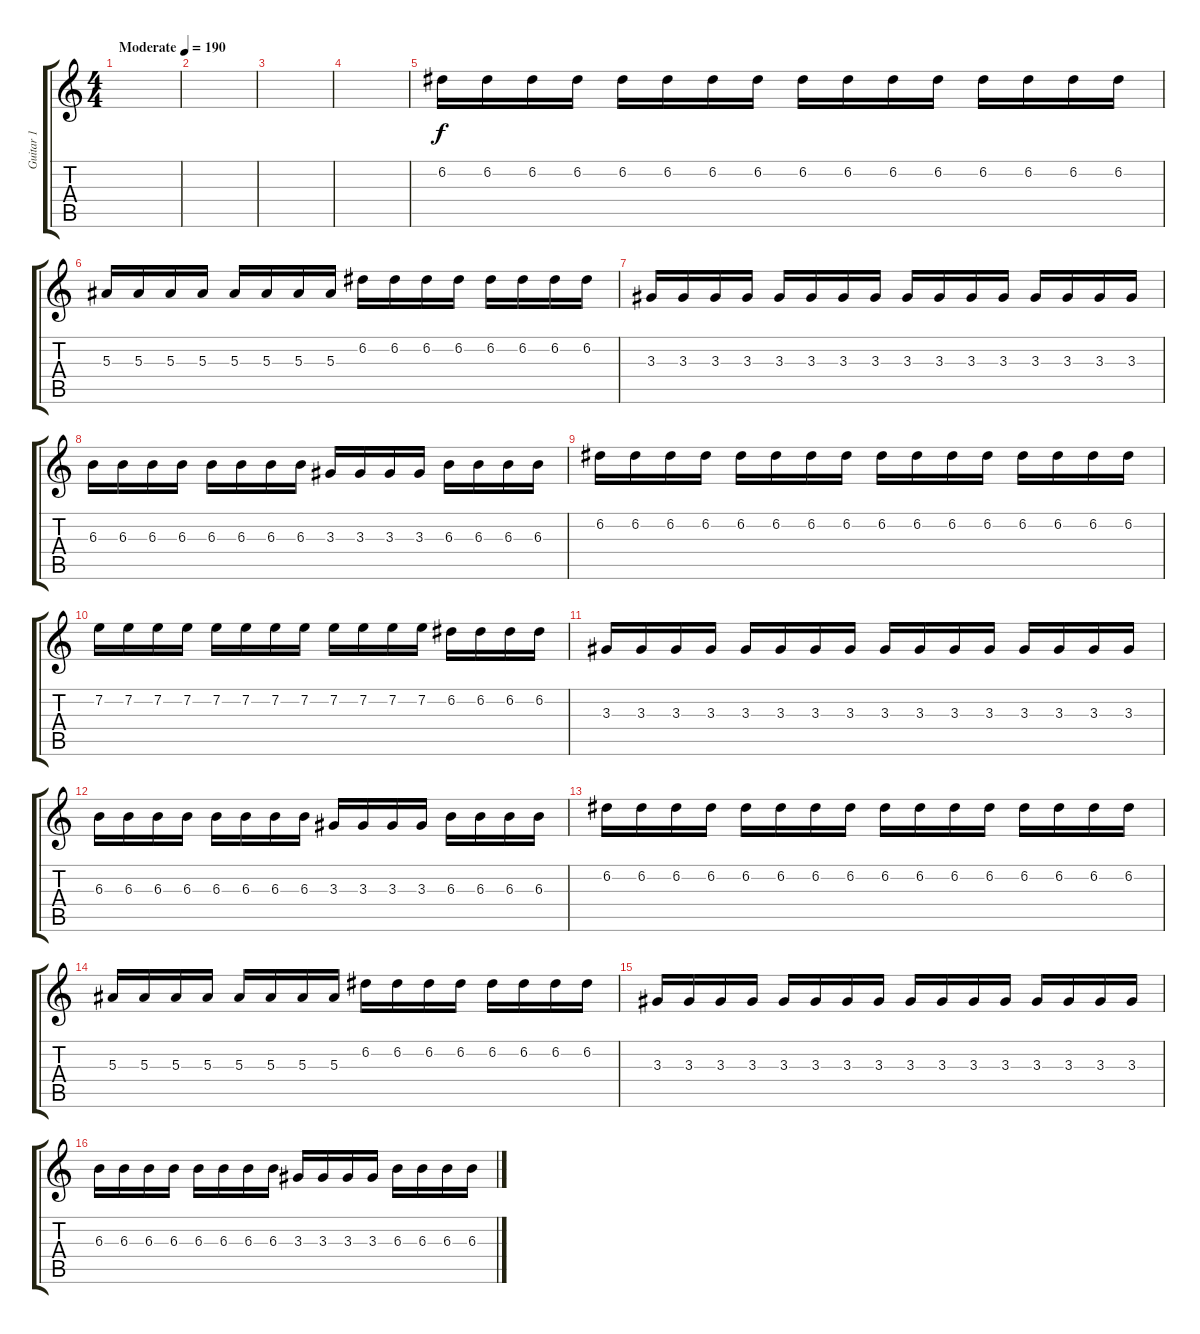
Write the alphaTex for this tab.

\track ("Guitar 1" "Guitar 1") {instrument distortionguitar}
\staff {score tabs}
\tuning (D4 A3 F3 C3 G2 D2) {hide}
\ts (4 4)
\tempo (190 "Moderate")
\clef g2
\ks c
|
|
|
|
6.2.16 6.2.16 6.2.16 6.2.16 6.2.16 6.2.16 6.2.16 6.2.16 6.2.16 6.2.16 6.2.16 6.2.16 6.2.16 6.2.16 6.2.16 6.2.16 |
5.3.16 5.3.16 5.3.16 5.3.16 5.3.16 5.3.16 5.3.16 5.3.16 6.2.16 6.2.16 6.2.16 6.2.16 6.2.16 6.2.16 6.2.16 6.2.16 |
3.3.16 3.3.16 3.3.16 3.3.16 3.3.16 3.3.16 3.3.16 3.3.16 3.3.16 3.3.16 3.3.16 3.3.16 3.3.16 3.3.16 3.3.16 3.3.16 |
6.3.16 6.3.16 6.3.16 6.3.16 6.3.16 6.3.16 6.3.16 6.3.16 3.3.16 3.3.16 3.3.16 3.3.16 6.3.16 6.3.16 6.3.16 6.3.16 |
6.2.16 6.2.16 6.2.16 6.2.16 6.2.16 6.2.16 6.2.16 6.2.16 6.2.16 6.2.16 6.2.16 6.2.16 6.2.16 6.2.16 6.2.16 6.2.16 |
7.2.16 7.2.16 7.2.16 7.2.16 7.2.16 7.2.16 7.2.16 7.2.16 7.2.16 7.2.16 7.2.16 7.2.16 6.2.16 6.2.16 6.2.16 6.2.16 |
3.3.16 3.3.16 3.3.16 3.3.16 3.3.16 3.3.16 3.3.16 3.3.16 3.3.16 3.3.16 3.3.16 3.3.16 3.3.16 3.3.16 3.3.16 3.3.16 |
6.3.16 6.3.16 6.3.16 6.3.16 6.3.16 6.3.16 6.3.16 6.3.16 3.3.16 3.3.16 3.3.16 3.3.16 6.3.16 6.3.16 6.3.16 6.3.16 |
6.2.16 6.2.16 6.2.16 6.2.16 6.2.16 6.2.16 6.2.16 6.2.16 6.2.16 6.2.16 6.2.16 6.2.16 6.2.16 6.2.16 6.2.16 6.2.16 |
5.3.16 5.3.16 5.3.16 5.3.16 5.3.16 5.3.16 5.3.16 5.3.16 6.2.16 6.2.16 6.2.16 6.2.16 6.2.16 6.2.16 6.2.16 6.2.16 |
3.3.16 3.3.16 3.3.16 3.3.16 3.3.16 3.3.16 3.3.16 3.3.16 3.3.16 3.3.16 3.3.16 3.3.16 3.3.16 3.3.16 3.3.16 3.3.16 |
6.3.16 6.3.16 6.3.16 6.3.16 6.3.16 6.3.16 6.3.16 6.3.16 3.3.16 3.3.16 3.3.16 3.3.16 6.3.16 6.3.16 6.3.16 6.3.16
